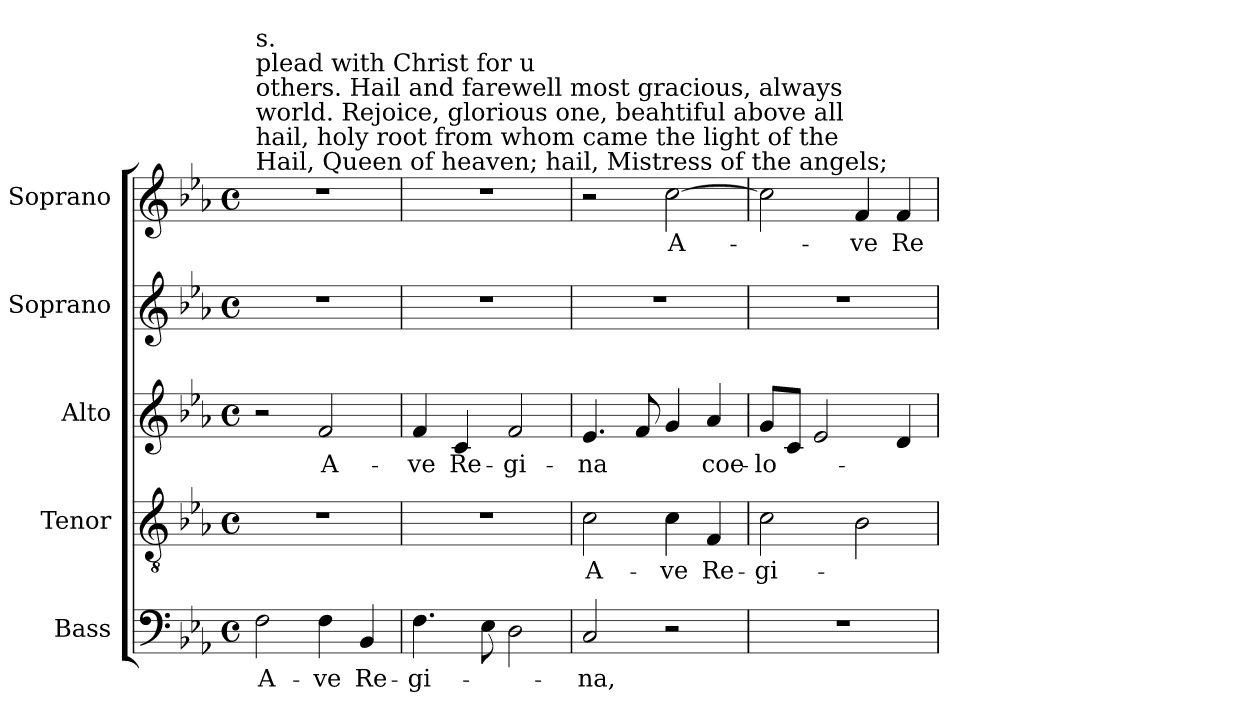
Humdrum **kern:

**kern	**text	**kern	**text	**kern	**text	**kern	**kern	**text
*part5	*part5	*part4	*part4	*part3	*part3	*part2	*part1	*part1
*staff5	*staff5	*staff4	*staff4	*staff3	*staff3	*staff2	*staff1	*staff1
*I"Bass	*	*I"Tenor	*	*I"Alto	*	*I"Soprano	*I"Soprano	*
*I'B.	*	*I'T.	*	*I'A.	*	*I'S.	*I'S.	*
!!LO:PB:g=z
*clefF4	*	*clefGv2	*	*clefG2	*	*clefG2	*clefG2	*
*	*	*ITrd7c12	*	*	*	*	*	*
*k[b-e-a-]	*	*k[b-e-a-]	*	*k[b-e-a-]	*	*k[b-e-a-]	*k[b-e-a-]	*
*E-:	*	*E-:	*	*E-:	*	*E-:	*E-:	*
*M4/4	*	*M4/4	*	*M4/4	*	*M4/4	*M4/4	*
*met(c)	*	*met(c)	*	*met(c)	*	*met(c)	*met(c)	*
*MM96	*	*MM96	*	*MM96	*	*MM96	*MM96	*
=1	=1	=1	=1	=1	=1	=1	=1	=1
!	!	!	!	!	!	!	!LO:TX:a:t=Hail, Queen of heaven; hail, Mistress of the angels;	!
!	!	!	!	!	!	!	!LO:TX:t=hail, holy root from whom came the light of the	!
!	!	!	!	!	!	!	!LO:TX:t=world.  Rejoice, glorious one, beahtiful above all	!
!	!	!	!	!	!	!	!LO:TX:t=others. Hail and farewell most gracious, always	!
!	!	!	!	!	!	!	!LO:TX:t=plead with Christ for u	!
!	!	!	!	!	!	!	!LO:TX:t=s.	!
!	!LO:LY:b:color=#000000	!	!	!	!	!	!	!
2Fi\	A-	1r	.	2r	.	1r	1r	.
!	!LO:LY:b:color=#000000	!	!	!	!	!	!	!
!	!	!	!	!	!LO:LY:b:color=#000000	!	!	!
4Fi\	-ve	.	.	2fi/	A-	.	.	.
!	!LO:LY:b:color=#000000	!	!	!	!	!	!	!
4BB-i/	Re-	.	.	.	.	.	.	.
=2	=2	=2	=2	=2	=2	=2	=2	=2
!	!LO:LY:b:color=#000000	!	!	!	!	!	!	!
!	!	!	!	!	!LO:LY:b:color=#000000	!	!	!
4.Fi\	-gi-	1r	.	4fi/	-ve	1r	1r	.
!	!	!	!	!	!LO:LY:b:color=#000000	!	!	!
.	.	.	.	4ci/	Re-	.	.	.
8E-i\	.	.	.	.	.	.	.	.
!	!	!	!	!	!LO:LY:b:color=#000000	!	!	!
2Di\	.	.	.	2fi/	-gi-	.	.	.
=3	=3	=3	=3	=3	=3	=3	=3	=3
!	!LO:LY:b:color=#000000	!	!	!	!	!	!	!
!	!	!	!LO:LY:b:color=#000000	!	!	!	!	!
!	!	!	!	!	!LO:LY:b:color=#000000	!	!	!
2Ci/	-na,	2Ci\	A-	4.e-i/	-na	1r	2r	.
.	.	.	.	8fi/	.	.	.	.
!	!	!	!LO:LY:b:color=#000000	!	!	!	!	!
!	!	!	!	!	!	!	!	!LO:LY:b:color=#000000
2r	.	4Ci\	-ve	4gi/	.	.	[2cci\	A-
!	!	!	!LO:LY:b:color=#000000	!	!	!	!	!
!	!	!	!	!	!LO:LY:b:color=#000000	!	!	!
.	.	4FFi/	Re-	4a-i/	coe-	.	.	.
=4	=4	=4	=4	=4	=4	=4	=4	=4
!	!	!	!LO:LY:b:color=#000000	!	!	!	!	!
!	!	!	!	!	!LO:LY:b:color=#000000	!	!	!
1r	.	2Ci\	-gi-	8gi/L	-lo-	1r	2cci\]	.
.	.	.	.	8ci/J	.	.	.	.
.	.	.	.	2e-i/	.	.	.	.
!	!	!	!	!	!	!	!	!LO:LY:b:color=#000000
.	.	2BB-i\	.	.	.	.	4fi/	-ve
!	!	!	!	!	!	!	!	!LO:LY:b:color=#000000
.	.	.	.	4di/	.	.	4fi/	Re-
=	=	=	=	=	=	=	=	=
*-	*-	*-	*-	*-	*-	*-	*-	*-
